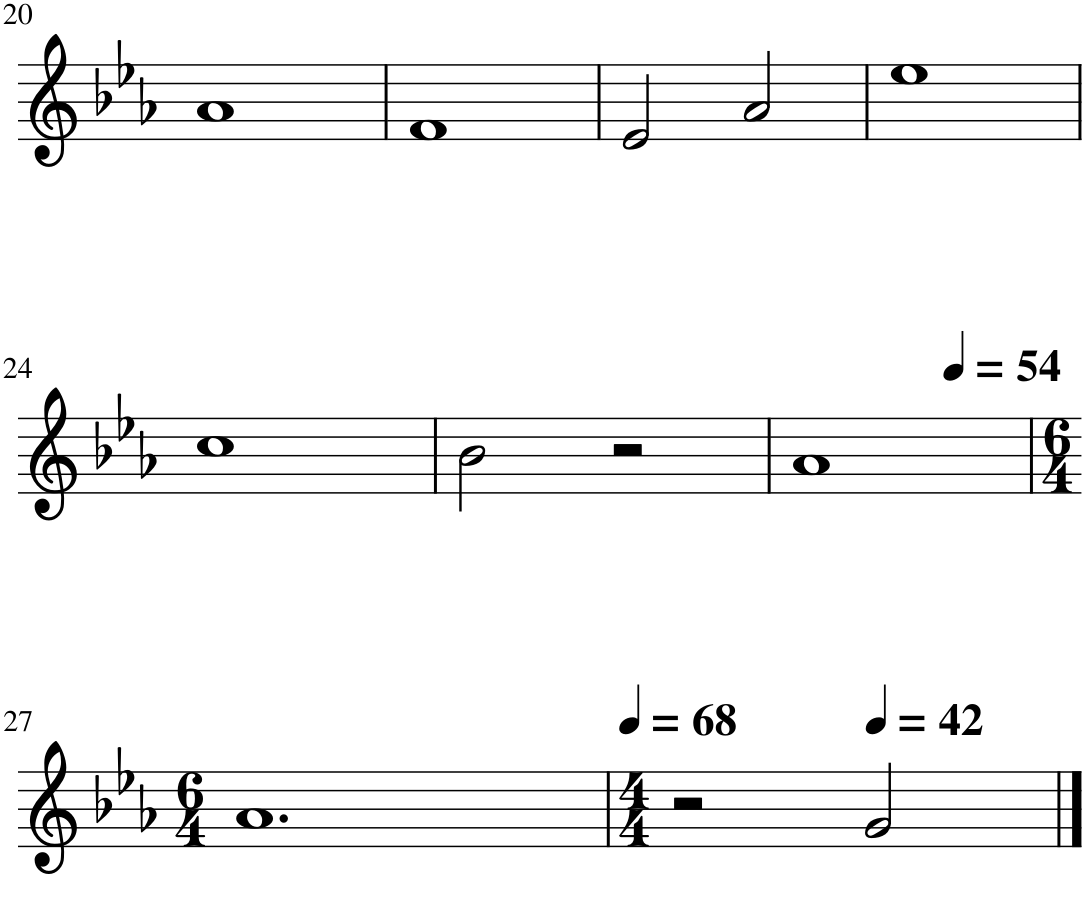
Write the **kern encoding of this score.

**kern
*part1
*staff1
*I"Soprano
*I'S.
!!LO:PB:g=z
*clefG2
*k[b-e-a-]
*M4/4
=20
1a-
=21
1f
=22
2e-/
2a-/
=23
1ee-
!!LO:LB:g=z
=24
1cc
=25
2b-\
2r
=26
*^
1a-	4ryy
*MM54	*
.	2.ryy
*v	*v
!!LO:LB:g=z
=27
*M6/4
1.a-
=28
*M4/4
*MM68
2r
*MM42
2g/
==
*-
